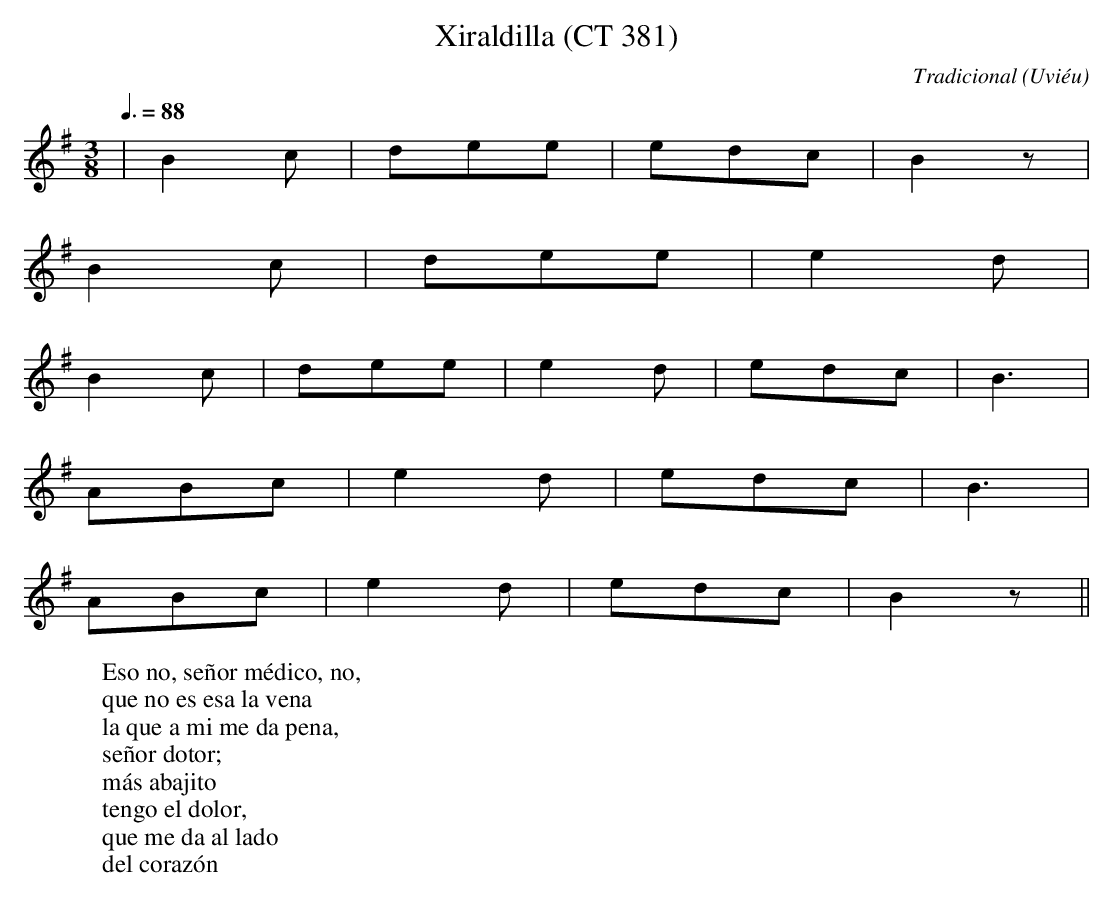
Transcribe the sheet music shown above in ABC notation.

X:1
T:Xiraldilla (CT 381)
C:Tradicional
O:Uviéu
M:3/8
L:1/8
Q:3/8=88
K:G
|B2 c|dee|edc|B2 z|
B2 c|dee|e2 d|
B2 c|dee|e2 d|edc|B3|
ABc|e2 d|edc|B3|
ABc|e2 d|edc|B2 z||
W:Eso no, señor médico, no,
W:que no es esa la vena
W:la que a mi me da pena,
W:señor dotor;
W:más abajito
W:tengo el dolor,
W:que me da al lado
W:del corazón
W:
